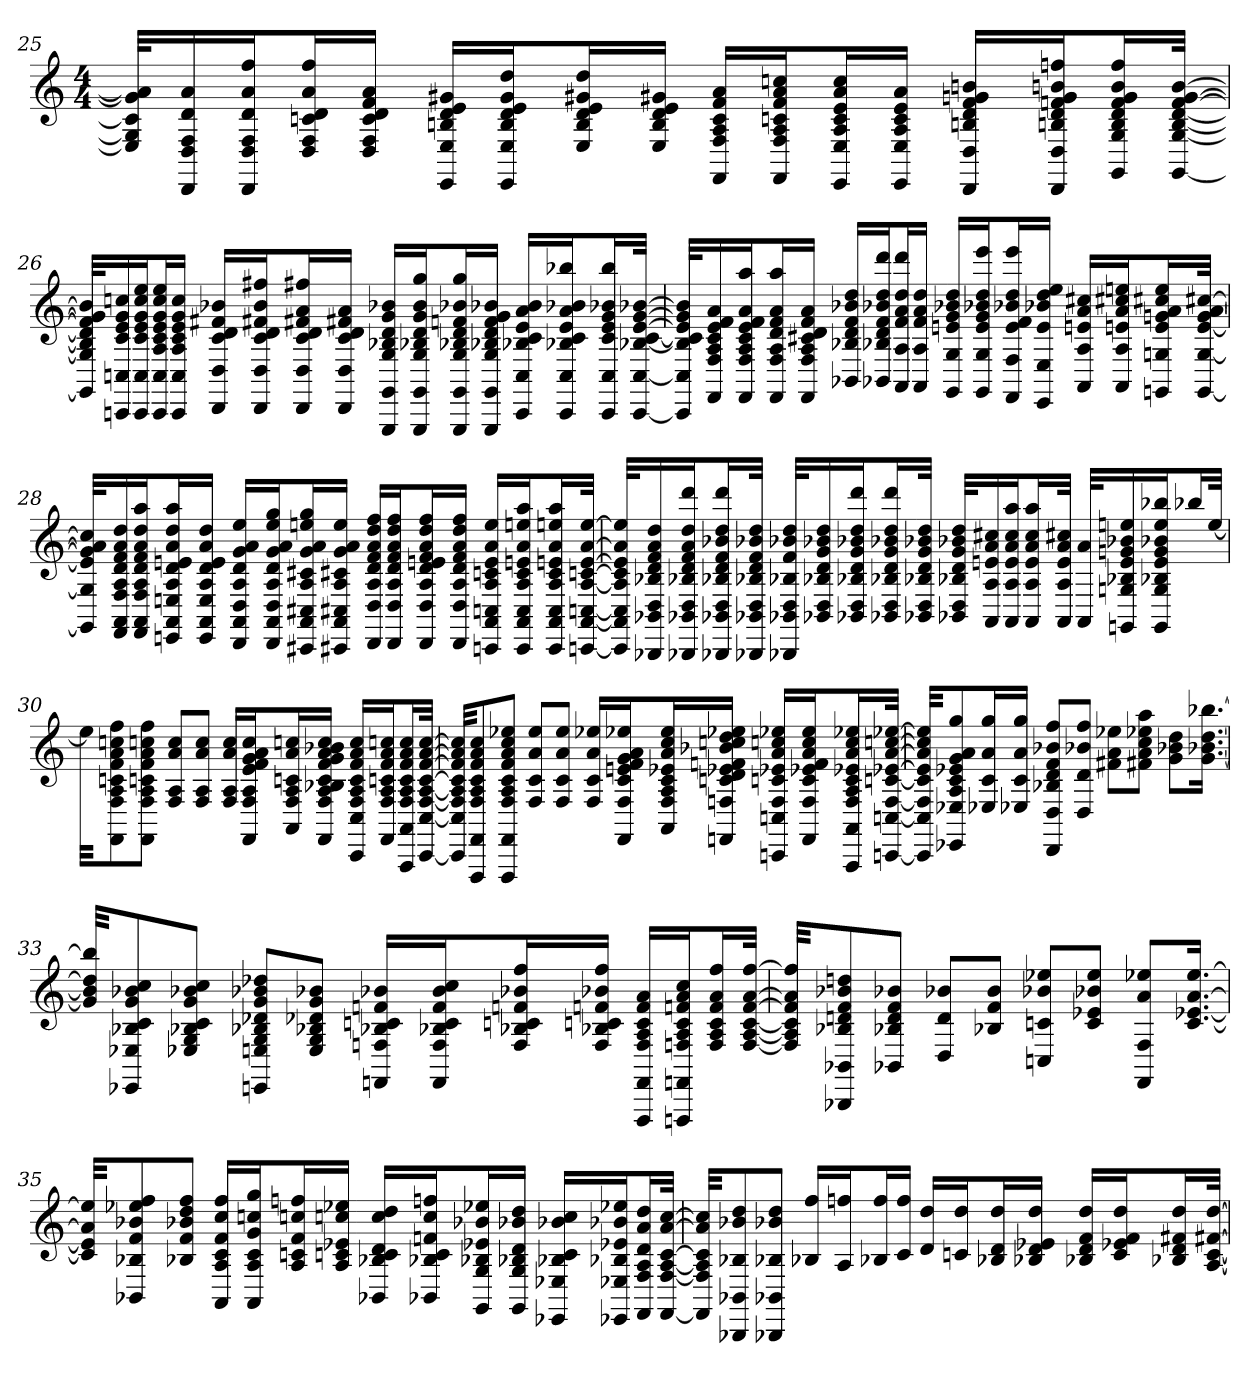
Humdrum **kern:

**kern
*part1
*staff1
*clefG2
*M4/4
=25
32E/] 32G] 32c#] 32g] 32a]KLL
16DD/ 16D 16F 16d 16a
16DD/ 16D 16F 16d 16a 16ffJ
16D/ 16F 16cn 16d 16a 16ffL
16D/ 16F 16c 16d 16f 16aJJ
16EE/ 16E 16Bn 16d 16e 16g#XLL
16EE/ 16E 16B 16d 16e 16g# 16ddJ
16E/ 16B 16d 16e 16g#X 16ddL
16E/ 16B 16d 16e 16g#XJJ
16FF/ 16F 16A 16c 16f 16aLL
16FF/ 16F 16A 16cn 16f 16a 16ccnJ
16EE/ 16E 16A 16c 16e 16a 16ccL
16EE/ 16E 16A 16c 16e 16aJJ
16DD/ 16D 16Bn 16d 16f 16g 16bnLL
16DD/ 16D 16Bn 16d 16fn 16g 16bn 16ffnJ
16GG/ 16G 16B 16d 16f 16g 16b 16ffL
[32GG/ [32G [32B [32d [32f [32g [32bJJk
=26
32GG/] 32G] 32B] 32d] 32f] 32g] 32b]KLL
16CCn/ 16Cn 16c 16e 16g 16ccn
16CC/ 16C 16c 16e 16g 16cc 16eeJ
16CC/ 16C 16A 16c 16e 16g 16cc 16eeL
16CC/ 16C 16A 16c 16e 16g 16ccJJ
16DD/ 16D 16c 16d 16f#X 16b-XLL
16DD/ 16D 16c 16d 16f#X 16b- 16ff#XJ
16DD/ 16D 16c 16d 16f#X 16a 16ff#XL
16DD/ 16D 16c 16d 16f#X 16aJJ
16GGG/ 16GG 16G 16B-X 16d 16g 16b-XLL
16GGG/ 16GG 16G 16B-X 16d 16g 16b- 16ggJ
16GGG/ 16GG 16G 16B-X 16d 16fn 16b-X 16ggL
16GGG/ 16GG 16G 16B-X 16d 16f 16g 16b-XJJ
16CC/ 16C 16B-X 16c 16e 16a 16b-LL
16CC/ 16C 16B-X 16c 16e 16a 16b-X 16bb-XJ
16CC/ 16C 16c 16e 16g 16b-X 16bb-L
[32CC/ [32C [32B-X [32c [32e [32g [32b-XJJk
=27
32CC/] 32C] 32B-] 32c] 32e] 32g] 32b-]KLL
16FF/ 16F 16A 16c 16e 16f 16a
16FF/ 16F 16A 16c 16e 16f 16a 16aaJ
16FF/ 16F 16A 16d 16f 16a 16aaL
16FF/ 16F 16A 16c#X 16d 16f 16aJJ
16BB-X/ 16B-X 16d 16f 16b-X 16ddLL
16BB-X/ 16B-X 16d 16f 16b-X 16dd 16dddJ
16AA/ 16A 16f 16a 16dd 16dddL
16AA/ 16A 16f 16a 16ddJJ
16GG/ 16G 16en 16g 16b-X 16ddLL
16GG/ 16G 16e 16g 16b-X 16dd 16eeeJ
16FF/ 16F 16e 16f 16b-X 16dd 16eeeL
16EE/ 16E 16e 16b-X 16dd 16eeJJ
16AA/ 16A 16en 16a 16cc#XLL
16AA/ 16A 16en 16a 16cc#X 16eenJ
16GGn/ 16Gn 16e 16gn 16a 16cc#X 16eeL
[32GG/ [32G [32e [32g [32a [32cc#XJJk
=28
32GG/] 32G] 32e] 32g] 32a] 32cc#]KLL
16FF/ 16AA 16F 16A 16d 16f 16a 16dd
16FF/ 16AA 16F 16A 16d 16f 16a 16dd 16aaJ
16EEn/ 16AA 16En 16A 16d 16en 16a 16dd 16aaL
16EE/ 16AA 16E 16A 16d 16e 16a 16ddJJ
16DD/ 16AA 16D 16A 16d 16g 16a 16eeLL
16DD/ 16AA 16D 16A 16d 16g 16a 16ee 16ggJ
16CC#X/ 16AA 16C#X 16A 16c#X 16g 16a 16een 16ggL
16CC#X/ 16AA 16C#X 16A 16c#X 16g 16a 16eeJJ
16DD/ 16D 16A 16d 16f 16a 16dd 16ffLL
16DD/ 16D 16A 16d 16f 16a 16dd 16ffJ
16DD/ 16D 16A 16d 16en 16f 16a 16dd 16ffL
16DD/ 16D 16A 16d 16f 16a 16dd 16ffJJ
16CCn/ 16AA 16Cn 16A 16cn 16e 16a 16eeLL
16CC/ 16AA 16C 16A 16c 16en 16a 16een 16aaJ
16CC/ 16AA 16C 16A 16c 16en 16a 16een 16aaL
[32CCn/ [32AA [32Cn [32A [32cn [32e [32a [32eeJJk
=29
32CC/] 32AA] 32C] 32A] 32c] 32e] 32a] 32ee]KLL
16BBB-X/ 16BB-X 16D 16B-X 16d 16f 16a 16dd
16BBB-X/ 16BB-X 16D 16B-X 16d 16f 16a 16dd 16dddJ
16BBB-X/ 16BB-X 16D 16B-X 16d 16f 16b-X 16dd 16dddL
32BBB-X/ 32BB-X 32D 32B-X 32d 32f 32b-X 32ddJJk
32BBB-X/ 32BB-X 32D 32B-X 32f 32b-X 32ddKLL
16BB-X/ 16D 16B-X 16d 16g 16b-X 16dd
16BB-X/ 16D 16B-X 16d 16g 16b-X 16dd 16dddJ
16BB-X/ 16D 16B-X 16d 16g 16b-X 16dd 16dddL
32BB-X/ 32D 32B-X 32d 32g 32b-X 32ddJJk
32BB-X/ 32D 32B-X 32d 32g 32b-X 32ddKLL
16AA/ 16A 16en 16a 16cc#X
16AA/ 16A 16e 16a 16cc# 16aaJ
16AA/ 16A 16e 16a 16cc# 16aaL
32AA/ 32A 32e 32a 32cc#XJJk
32AA/ 32aKLL
16GGn/ 16Gn 16B-X 16e 16gn 16b-X 16een
16GG/ 16G 16B-X 16e 16g 16b-X 16ee 16bb-XJ
16bb-X/L
[32ee/JJk
=30
32ee\KKL]
8FF\ 8F 8A 8cn 8f 8a 8ccn 8ff
8FF\ 8F 8A 8cn 8f 8a 8ccn 8ffJ
8F/ 8A 8a 8ccL
8F/ 8A 8a 8ccJ
16F/ 16A 16a 16ccLL
16FF/ 16F 16A 16e 16f 16g 16a 16ccJ
16AA/ 16F 16A 16cn 16a 16ccnL
16FF/ 16F 16A 16B-X 16c 16f 16g 16a 16b-X 16ccJJ
16CC/ 16C 16F 16A 16c 16f 16a 16ccLL
16FF/ 16F 16A 16cn 16f 16a 16ccnJ
16AAA/ 16AA 16F 16A 16c 16f 16a 16ccL
[32CC/ [32C [32F [32A [32c [32f [32a [32ccJJk
=31
32CC/] 32C] 32F] 32A] 32c] 32f] 32a] 32cc]KKL
8FFF/ 8FF 8F 8A 8c 8f 8a 8cc
8FFF/ 8FF 8F 8A 8c 8f 8a 8cc 8ee-XJ
8F/ 8c 8a 8ee-L
8F/ 8c 8a 8ee-J
16F/ 16c 16a 16ee-XLL
16FF/ 16F 16c 16en 16f 16g 16a 16ee-XJ
16AA/ 16F 16A 16c 16e-X 16a 16cc 16ee-L
16FFn/ 16Fn 16cn 16d 16e-X 16fn 16b-X 16ccn 16dd 16ee-XJJ
16CCn/ 16Cn 16F 16cn 16e-X 16a 16ccn 16ee-XLL
16FF/ 16F 16c 16e-X 16f 16a 16cc 16ee-J
16AAA/ 16AA 16F 16A 16c 16e-X 16a 16cc 16ee-XL
[32CCn/ [32Cn [32F [32cn [32e-X [32a [32ccn [32ee-XJJk
=32
32CC/] 32C] 32F] 32c] 32e-] 32a] 32cc] 32ee-]KKL
8EE-X/ 8E-X 8A 8c 8e-X 8g 8a 8gg
16E-X/ 16c 16a 16ggL
16E-X/ 16c 16a 16ggJJ
8DD/ 8D 8B-X 8d 8f 8b-X 8ffL
8D/ 8d 8b-X 8ffJ
8f#X\ 8a 8ee-XL
8f#X\ 8a 8cc 8ee-X 8aaJ
8g\ 8b-X 8ddL
[16.g\ [16.b-X [16.dd [16.bb-XJk
=33
32g/] 32b-] 32dd] 32bb-]KKL
8EE-X/ 8E-X 8B-X 8c 8g 8b-X 8cc
8E-X/ 8G 8B-X 8c 8g 8b-X 8ccJ
8EEn/ 8En 8G 8B-X 8d-X 8g 8b-X 8dd-XL
8E/ 8G 8B-X 8d-X 8g 8b-XJ
16FFn/ 16Fn 16B-X 16cn 16fn 16b-XLL
16FF/ 16F 16B-X 16c 16f 16b- 16ccJ
16F/ 16B-X 16cn 16fn 16b-X 16ffL
16F/ 16B-X 16cn 16fn 16b-X 16ffJJ
16FFF/ 16FF 16F 16A 16c 16f 16aLL
16FFFn/ 16FFn 16Fn 16A 16c 16fn 16a 16ccJ
16F/ 16A 16c 16f 16a 16ffL
[32F/ [32A [32c [32f [32a [32ffJJk
=34
32F/] 32A] 32c] 32f] 32a] 32ff]KKL
8BBB-X/ 8BB-X 8B-X 8dn 8f 8b-X 8ddn
8BB-X/ 8B-X 8d 8f 8b-XJ
8D/ 8d 8b-XL
8B-X/ 8f 8b-J
8Cn/ 8cn 8b-X 8ee-XL
8c/ 8e-X 8b-X 8ee-J
8FF/ 8F 8a 8ee-XL
[16.c/ [16.e-X [16.a [16.ee-Jk
=35
32c/] 32e-] 32a] 32ee-]KKL
8BB-X/ 8B-X 8f 8b-X 8ee-X 8ff
8B-X/ 8f 8b-X 8dd 8ffJ
16AA/ 16A 16c 16f 16cc 16ffLL
16AA/ 16A 16c 16g 16ccn 16ggJ
16A/ 16cn 16f 16ccn 16ffnL
16A/ 16cn 16e-X 16ccn 16ee-XJJ
16BB-X/ 16B-X 16c 16d 16cc 16ddLL
16BB-X/ 16B-X 16c 16fn 16cc 16ffnJ
16GG/ 16G 16B-X 16e-X 16b-X 16ee-XL
16GG/ 16G 16B-X 16d 16b-X 16ddJJ
16EE-X/ 16E-X 16B-X 16c 16b-X 16ccLL
16EE-X/ 16E-X 16B-X 16e-X 16b-X 16ee-XJ
16FF/ 16F 16A 16d 16a 16ddL
[32FF/ [32F [32A [32c [32a [32ccJJk
=36
32FF/] 32F] 32A] 32c] 32a] 32cc]KKL
8BBB-X/ 8BB-X 8B-X 8b-X 8dd
8BBB-X/ 8BB-X 8B-X 8b-X 8ddJ
16B-X/ 16ffLL
16A/ 16ffnJ
16B-X/ 16ffL
16c/ 16ffJJ
16d/ 16ddLL
16cn/ 16ddJ
16B-X/ 16d 16ddL
16B-X/ 16d 16e-X 16ddJJ
16B-X/ 16d 16f 16ddLL
16c/ 16e-X 16f 16ddJ
16B-X/ 16d 16f#X 16ddL
[32A/ [32c [32f#X [32ddJJk
=
*-
